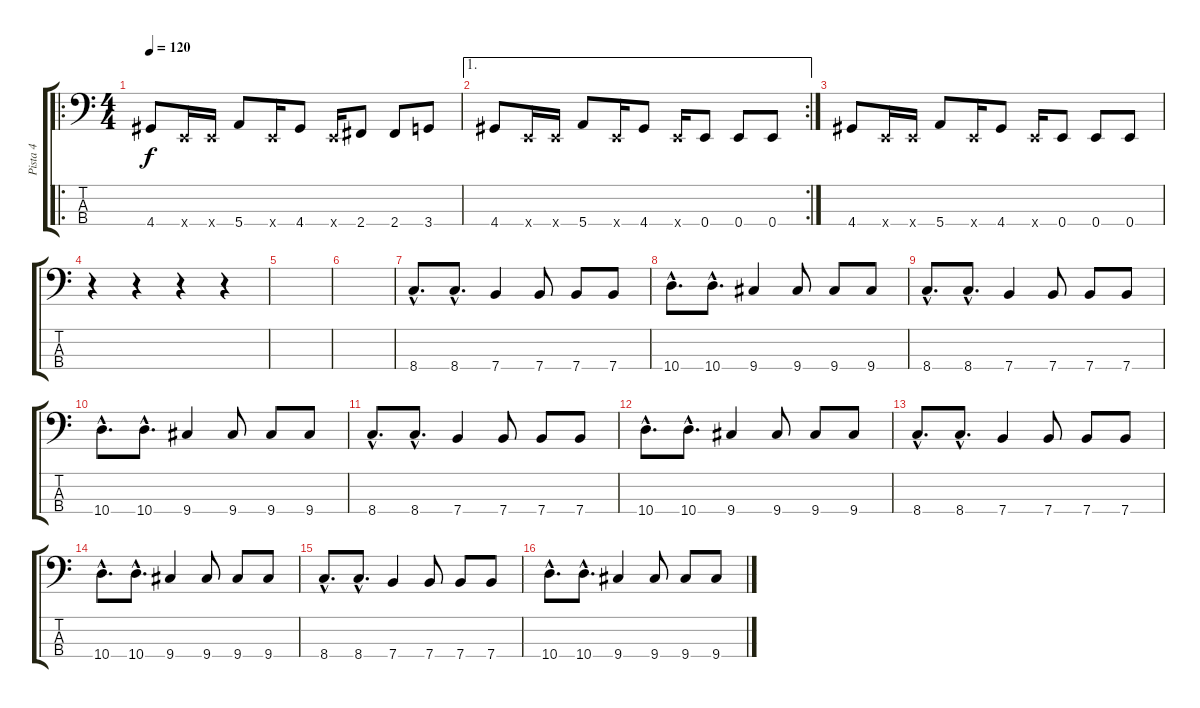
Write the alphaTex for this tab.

\track ("Pista 4" "Pista 4") {instrument slapbass1}
\staff {score tabs}
\tuning (G2 D2 A1 E1) {hide}
\ro
\ts (4 4)
\tempo 120
\clef f4
\ks c
4.4.8{dy f} 0.4{x}.16 0.4{x}.16 5.4.8 0.4{x}.16 4.4.8 0.4{x}.16 2.4.8 2.4.8 3.4.8 |
\ae 1
\rc 2
4.4.8 0.4{x}.16 0.4{x}.16 5.4.8 0.4{x}.16 4.4.8 0.4{x}.16 0.4.8 0.4.8 0.4.8 |
4.4.8 0.4{x}.16 0.4{x}.16 5.4.8 0.4{x}.16 4.4.8 0.4{x}.16 0.4.8 0.4.8 0.4.8 |
r.4 r.4 r.4 r.4 |
|
|
8.4{hac}.8{d} 8.4{hac}.8{d} 7.4.4 7.4.8 7.4.8 7.4.8 |
10.4{hac}.8{d} 10.4{hac}.8{d} 9.4.4 9.4.8 9.4.8 9.4.8 |
8.4{hac}.8{d} 8.4{hac}.8{d} 7.4.4 7.4.8 7.4.8 7.4.8 |
10.4{hac}.8{d} 10.4{hac}.8{d} 9.4.4 9.4.8 9.4.8 9.4.8 |
8.4{hac}.8{d} 8.4{hac}.8{d} 7.4.4 7.4.8 7.4.8 7.4.8 |
10.4{hac}.8{d} 10.4{hac}.8{d} 9.4.4 9.4.8 9.4.8 9.4.8 |
8.4{hac}.8{d} 8.4{hac}.8{d} 7.4.4 7.4.8 7.4.8 7.4.8 |
10.4{hac}.8{d} 10.4{hac}.8{d} 9.4.4 9.4.8 9.4.8 9.4.8 |
8.4{hac}.8{d} 8.4{hac}.8{d} 7.4.4 7.4.8 7.4.8 7.4.8 |
10.4{hac}.8{d} 10.4{hac}.8{d} 9.4.4 9.4.8 9.4.8 9.4.8
